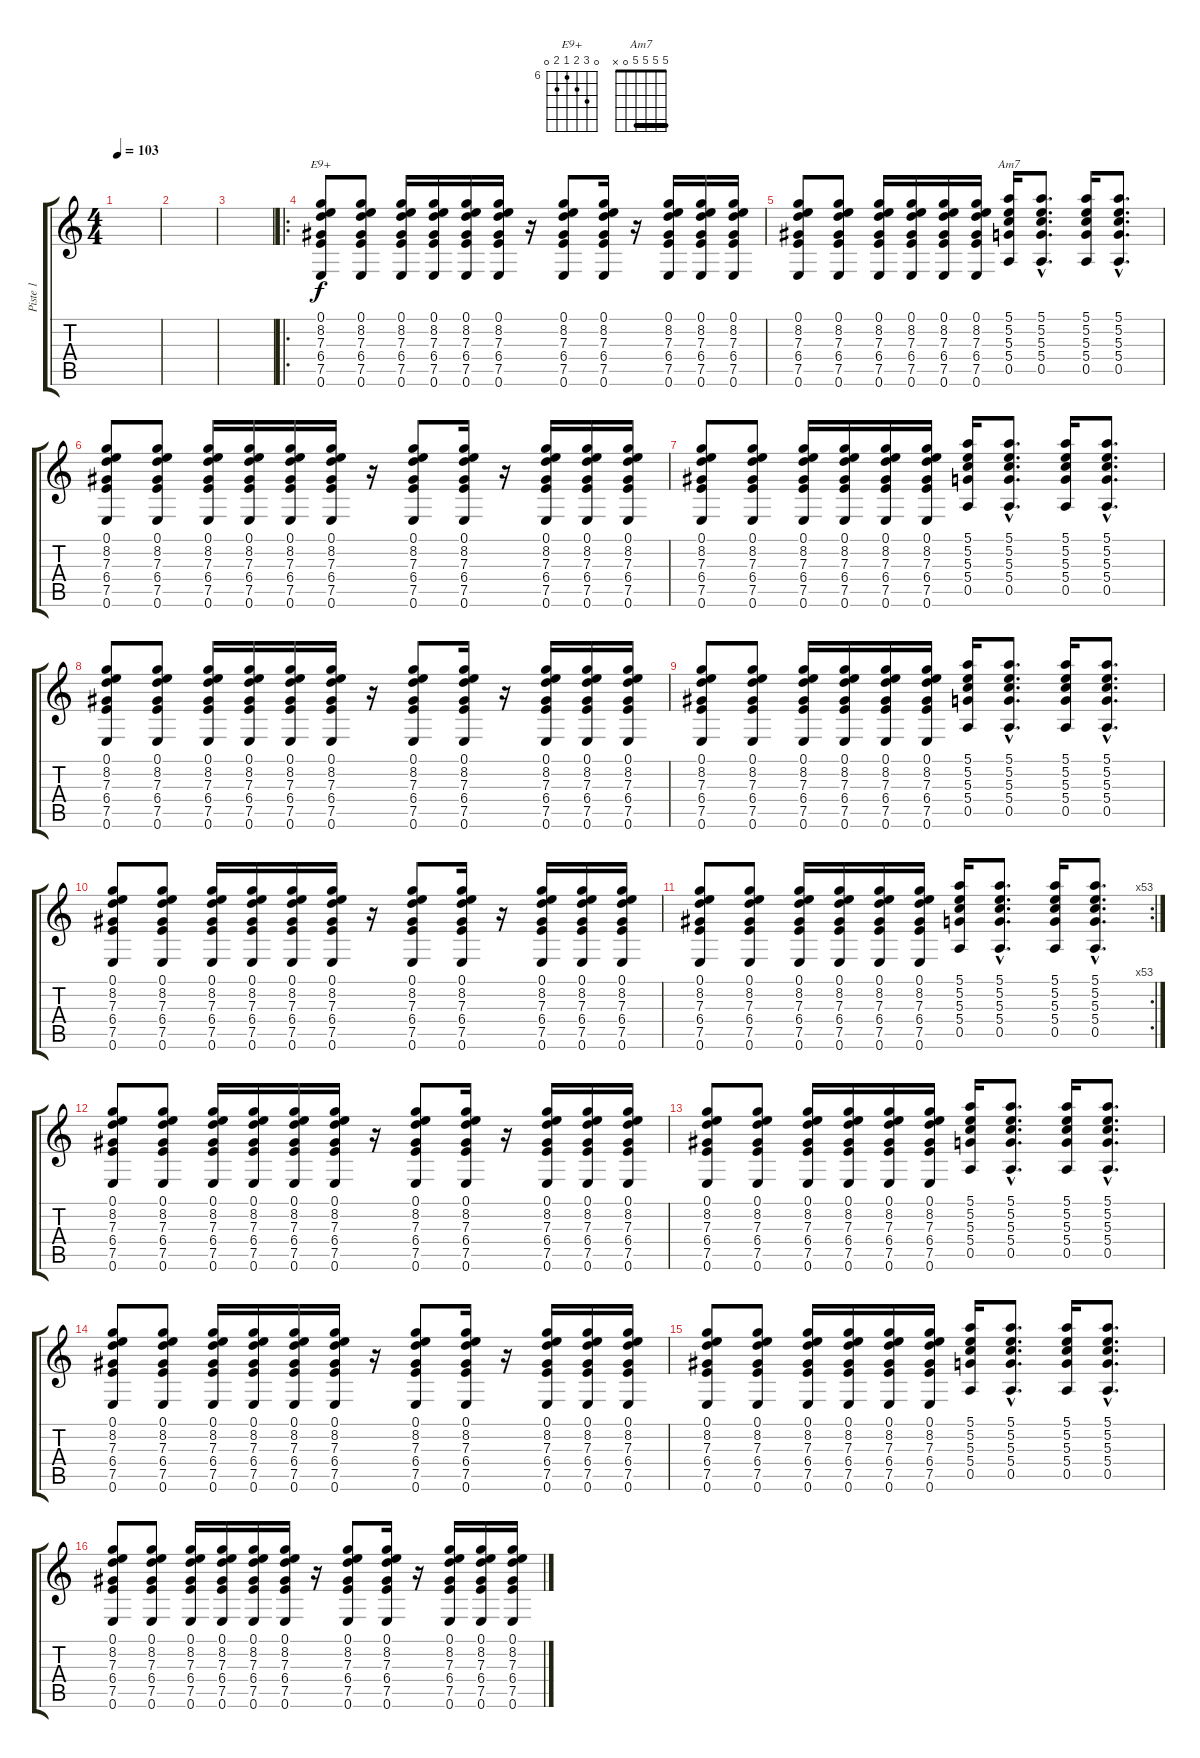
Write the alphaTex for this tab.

\track ("Piste 1" "Piste 1") {instrument electricguitarclean}
\staff {score tabs}
\tuning (E4 B3 G3 D3 A2 E2) {hide}
\chord ("E9+" 0 8 7 6 7 0) {firstfret 6}
\chord ("Am7" 5 5 5 5 0 x) {barre 5}
\ts (4 4)
\tempo 103
\clef g2
\ks c
|
|
|
\ro
(0.1 8.2 7.3 6.4 7.5 0.6).8{ch "E9+"} (0.1 8.2 7.3 6.4 7.5 0.6).8 (0.1 8.2 7.3 6.4 7.5 0.6).16 (0.1 8.2 7.3 6.4 7.5 0.6).16 (0.1 8.2 7.3 6.4 7.5 0.6).16 (0.1 8.2 7.3 6.4 7.5 0.6).16 r.16 (0.1 8.2 7.3 6.4 7.5 0.6).8 (0.1 8.2 7.3 6.4 7.5 0.6).16 r.16 (0.1 8.2 7.3 6.4 7.5 0.6).16 (0.1 8.2 7.3 6.4 7.5 0.6).16 (0.1 8.2 7.3 6.4 7.5 0.6).16 |
(0.1 8.2 7.3 6.4 7.5 0.6).8 (0.1 8.2 7.3 6.4 7.5 0.6).8 (0.1 8.2 7.3 6.4 7.5 0.6).16 (0.1 8.2 7.3 6.4 7.5 0.6).16 (0.1 8.2 7.3 6.4 7.5 0.6).16 (0.1 8.2 7.3 6.4 7.5 0.6).16 (5.1 5.2 5.3 5.4 0.5).16{ch "Am7"} (5.1{hac} 5.2{hac} 5.3{hac} 5.4{hac} 0.5{hac}).8{d} (5.1 5.2 5.3 5.4 0.5).16 (5.1{hac} 5.2{hac} 5.3{hac} 5.4{hac} 0.5{hac}).8{d} |
(0.1 8.2 7.3 6.4 7.5 0.6).8 (0.1 8.2 7.3 6.4 7.5 0.6).8 (0.1 8.2 7.3 6.4 7.5 0.6).16 (0.1 8.2 7.3 6.4 7.5 0.6).16 (0.1 8.2 7.3 6.4 7.5 0.6).16 (0.1 8.2 7.3 6.4 7.5 0.6).16 r.16 (0.1 8.2 7.3 6.4 7.5 0.6).8 (0.1 8.2 7.3 6.4 7.5 0.6).16 r.16 (0.1 8.2 7.3 6.4 7.5 0.6).16 (0.1 8.2 7.3 6.4 7.5 0.6).16 (0.1 8.2 7.3 6.4 7.5 0.6).16 |
(0.1 8.2 7.3 6.4 7.5 0.6).8 (0.1 8.2 7.3 6.4 7.5 0.6).8 (0.1 8.2 7.3 6.4 7.5 0.6).16 (0.1 8.2 7.3 6.4 7.5 0.6).16 (0.1 8.2 7.3 6.4 7.5 0.6).16 (0.1 8.2 7.3 6.4 7.5 0.6).16 (5.1 5.2 5.3 5.4 0.5).16 (5.1{hac} 5.2{hac} 5.3{hac} 5.4{hac} 0.5{hac}).8{d} (5.1 5.2 5.3 5.4 0.5).16 (5.1{hac} 5.2{hac} 5.3{hac} 5.4{hac} 0.5{hac}).8{d} |
(0.1 8.2 7.3 6.4 7.5 0.6).8 (0.1 8.2 7.3 6.4 7.5 0.6).8 (0.1 8.2 7.3 6.4 7.5 0.6).16 (0.1 8.2 7.3 6.4 7.5 0.6).16 (0.1 8.2 7.3 6.4 7.5 0.6).16 (0.1 8.2 7.3 6.4 7.5 0.6).16 r.16 (0.1 8.2 7.3 6.4 7.5 0.6).8 (0.1 8.2 7.3 6.4 7.5 0.6).16 r.16 (0.1 8.2 7.3 6.4 7.5 0.6).16 (0.1 8.2 7.3 6.4 7.5 0.6).16 (0.1 8.2 7.3 6.4 7.5 0.6).16 |
(0.1 8.2 7.3 6.4 7.5 0.6).8 (0.1 8.2 7.3 6.4 7.5 0.6).8 (0.1 8.2 7.3 6.4 7.5 0.6).16 (0.1 8.2 7.3 6.4 7.5 0.6).16 (0.1 8.2 7.3 6.4 7.5 0.6).16 (0.1 8.2 7.3 6.4 7.5 0.6).16 (5.1 5.2 5.3 5.4 0.5).16 (5.1{hac} 5.2{hac} 5.3{hac} 5.4{hac} 0.5{hac}).8{d} (5.1 5.2 5.3 5.4 0.5).16 (5.1{hac} 5.2{hac} 5.3{hac} 5.4{hac} 0.5{hac}).8{d} |
(0.1 8.2 7.3 6.4 7.5 0.6).8 (0.1 8.2 7.3 6.4 7.5 0.6).8 (0.1 8.2 7.3 6.4 7.5 0.6).16 (0.1 8.2 7.3 6.4 7.5 0.6).16 (0.1 8.2 7.3 6.4 7.5 0.6).16 (0.1 8.2 7.3 6.4 7.5 0.6).16 r.16 (0.1 8.2 7.3 6.4 7.5 0.6).8 (0.1 8.2 7.3 6.4 7.5 0.6).16 r.16 (0.1 8.2 7.3 6.4 7.5 0.6).16 (0.1 8.2 7.3 6.4 7.5 0.6).16 (0.1 8.2 7.3 6.4 7.5 0.6).16 |
\rc 53
(0.1 8.2 7.3 6.4 7.5 0.6).8 (0.1 8.2 7.3 6.4 7.5 0.6).8 (0.1 8.2 7.3 6.4 7.5 0.6).16 (0.1 8.2 7.3 6.4 7.5 0.6).16 (0.1 8.2 7.3 6.4 7.5 0.6).16 (0.1 8.2 7.3 6.4 7.5 0.6).16 (5.1 5.2 5.3 5.4 0.5).16 (5.1{hac} 5.2{hac} 5.3{hac} 5.4{hac} 0.5{hac}).8{d} (5.1 5.2 5.3 5.4 0.5).16 (5.1{hac} 5.2{hac} 5.3{hac} 5.4{hac} 0.5{hac}).8{d} |
(0.1 8.2 7.3 6.4 7.5 0.6).8 (0.1 8.2 7.3 6.4 7.5 0.6).8 (0.1 8.2 7.3 6.4 7.5 0.6).16 (0.1 8.2 7.3 6.4 7.5 0.6).16 (0.1 8.2 7.3 6.4 7.5 0.6).16 (0.1 8.2 7.3 6.4 7.5 0.6).16 r.16 (0.1 8.2 7.3 6.4 7.5 0.6).8 (0.1 8.2 7.3 6.4 7.5 0.6).16 r.16 (0.1 8.2 7.3 6.4 7.5 0.6).16 (0.1 8.2 7.3 6.4 7.5 0.6).16 (0.1 8.2 7.3 6.4 7.5 0.6).16 |
(0.1 8.2 7.3 6.4 7.5 0.6).8 (0.1 8.2 7.3 6.4 7.5 0.6).8 (0.1 8.2 7.3 6.4 7.5 0.6).16 (0.1 8.2 7.3 6.4 7.5 0.6).16 (0.1 8.2 7.3 6.4 7.5 0.6).16 (0.1 8.2 7.3 6.4 7.5 0.6).16 (5.1 5.2 5.3 5.4 0.5).16 (5.1{hac} 5.2{hac} 5.3{hac} 5.4{hac} 0.5{hac}).8{d} (5.1 5.2 5.3 5.4 0.5).16 (5.1{hac} 5.2{hac} 5.3{hac} 5.4{hac} 0.5{hac}).8{d} |
(0.1 8.2 7.3 6.4 7.5 0.6).8 (0.1 8.2 7.3 6.4 7.5 0.6).8 (0.1 8.2 7.3 6.4 7.5 0.6).16 (0.1 8.2 7.3 6.4 7.5 0.6).16 (0.1 8.2 7.3 6.4 7.5 0.6).16 (0.1 8.2 7.3 6.4 7.5 0.6).16 r.16 (0.1 8.2 7.3 6.4 7.5 0.6).8 (0.1 8.2 7.3 6.4 7.5 0.6).16 r.16 (0.1 8.2 7.3 6.4 7.5 0.6).16 (0.1 8.2 7.3 6.4 7.5 0.6).16 (0.1 8.2 7.3 6.4 7.5 0.6).16 |
(0.1 8.2 7.3 6.4 7.5 0.6).8 (0.1 8.2 7.3 6.4 7.5 0.6).8 (0.1 8.2 7.3 6.4 7.5 0.6).16 (0.1 8.2 7.3 6.4 7.5 0.6).16 (0.1 8.2 7.3 6.4 7.5 0.6).16 (0.1 8.2 7.3 6.4 7.5 0.6).16 (5.1 5.2 5.3 5.4 0.5).16 (5.1{hac} 5.2{hac} 5.3{hac} 5.4{hac} 0.5{hac}).8{d} (5.1 5.2 5.3 5.4 0.5).16 (5.1{hac} 5.2{hac} 5.3{hac} 5.4{hac} 0.5{hac}).8{d} |
(0.1 8.2 7.3 6.4 7.5 0.6).8 (0.1 8.2 7.3 6.4 7.5 0.6).8 (0.1 8.2 7.3 6.4 7.5 0.6).16 (0.1 8.2 7.3 6.4 7.5 0.6).16 (0.1 8.2 7.3 6.4 7.5 0.6).16 (0.1 8.2 7.3 6.4 7.5 0.6).16 r.16 (0.1 8.2 7.3 6.4 7.5 0.6).8 (0.1 8.2 7.3 6.4 7.5 0.6).16 r.16 (0.1 8.2 7.3 6.4 7.5 0.6).16 (0.1 8.2 7.3 6.4 7.5 0.6).16 (0.1 8.2 7.3 6.4 7.5 0.6).16
